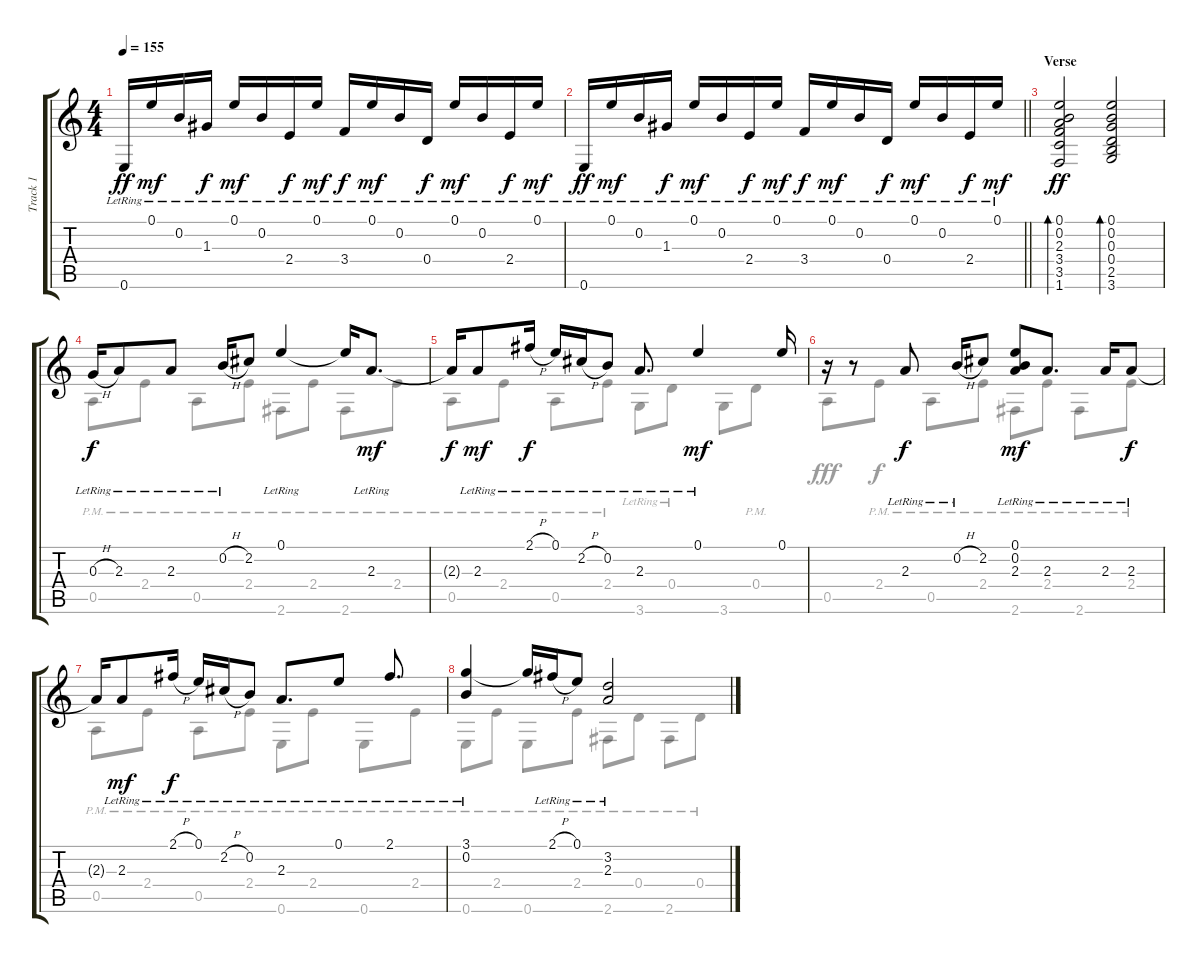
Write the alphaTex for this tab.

\track ("Track 1" "Track 1") {instrument acousticguitarsteel}
\staff {score tabs}
\tuning (E4 B3 G3 D3 A2 E2) {hide}
\voice
\ts (4 4)
\tempo 155
\clef g2
\ks c
0.6{lr}.16{dy ff} 0.1{lr}.16{dy mf} 0.2{lr}.16 1.3{lr}.16{dy f} 0.1{lr}.16{dy mf} 0.2{lr}.16 2.4{lr}.16{dy f} 0.1{lr}.16{dy mf} 3.4{lr}.16{dy f} 0.1{lr}.16{dy mf} 0.2{lr}.16 0.4{lr}.16{dy f} 0.1{lr}.16{dy mf} 0.2{lr}.16 2.4{lr}.16{dy f} 0.1{lr}.16{dy mf} |
\barLineRight lightlight
0.6{lr}.16{dy ff} 0.1{lr}.16{dy mf} 0.2{lr}.16 1.3{lr}.16{dy f} 0.1{lr}.16{dy mf} 0.2{lr}.16 2.4{lr}.16{dy f} 0.1{lr}.16{dy mf} 3.4{lr}.16{dy f} 0.1{lr}.16{dy mf} 0.2{lr}.16 0.4{lr}.16{dy f} 0.1{lr}.16{dy mf} 0.2{lr}.16 2.4{lr}.16{dy f} 0.1{lr}.16{dy mf} |
\section ("" "Verse")
(0.1 0.2 2.3 3.4 3.5 1.6).2{bd 30 dy ff} (0.1 0.2 0.3 0.4 2.5 3.6).2{bd 30} |
0.3{h lr}.16{dy f} 2.3{lr}.8 2.3{lr}.8 0.2{h lr}.16 2.2.8 0.1{lr}.4 0.1{t}.16 2.3{lr}.8{d dy mf} |
2.3{t}.16{dy f} 2.3{lr}.8{dy mf} 2.1{h lr}.16{dy f} 0.1{lr}.16 2.2{h lr}.16 0.2{lr}.8 2.3{lr}.8{d} 0.1{lr}.4{dy mf} 0.1.16 |
r.16 r.8 2.3{lr}.8{dy f} 0.2{h lr}.16 2.2.8 (0.1{lr} 0.2{lr} 2.3{lr}).8{dy mf} 2.3{lr}.8{d} 2.3{lr}.16 2.3{lr}.8{dy f} |
2.3{t}.16 2.3{lr}.8{dy mf} 2.1{h lr}.16{dy f} 0.1{lr}.16 2.2{h lr}.16 0.2{lr}.8 2.3{lr}.8{d} 0.1{lr}.8 2.1{lr}.8{d} |
(3.1{lr} 0.2).4 3.1{t}.16 2.1{h lr}.16 0.1{lr}.8 (3.2{lr} 2.3{lr}).2
\voice
\clef g2
\ottava regular
\simile none
\ks c
|
\barLineRight lightlight
|
|
0.5{pm}.8 2.4{pm}.8 0.5{pm}.8 2.4{pm}.8 2.6{pm}.8 2.4{pm}.8 2.6{pm}.8 2.4{pm}.8 |
0.5{pm}.8 2.4{pm}.8 0.5{pm}.8 2.4{pm}.8 3.6{lr}.8 0.4{lr}.8 3.6.8 0.4{pm}.8 |
0.5.8{dy fff} 2.4{pm}.8{dy f} 0.5{pm}.8 2.4{pm}.8 2.6{pm}.8 2.4{pm}.8 2.6{pm}.8 2.4{pm}.8 |
0.5{pm}.8 2.4{pm}.8 0.5{pm}.8 2.4{pm}.8 0.6{pm}.8 2.4{pm}.8 0.6{pm}.8 2.4{pm}.8 |
0.6{pm}.8 2.4{pm}.8 0.6{pm}.8 2.4{pm}.8 2.6{pm}.8 0.4{pm}.8 2.6{pm}.8 0.4{pm}.8
